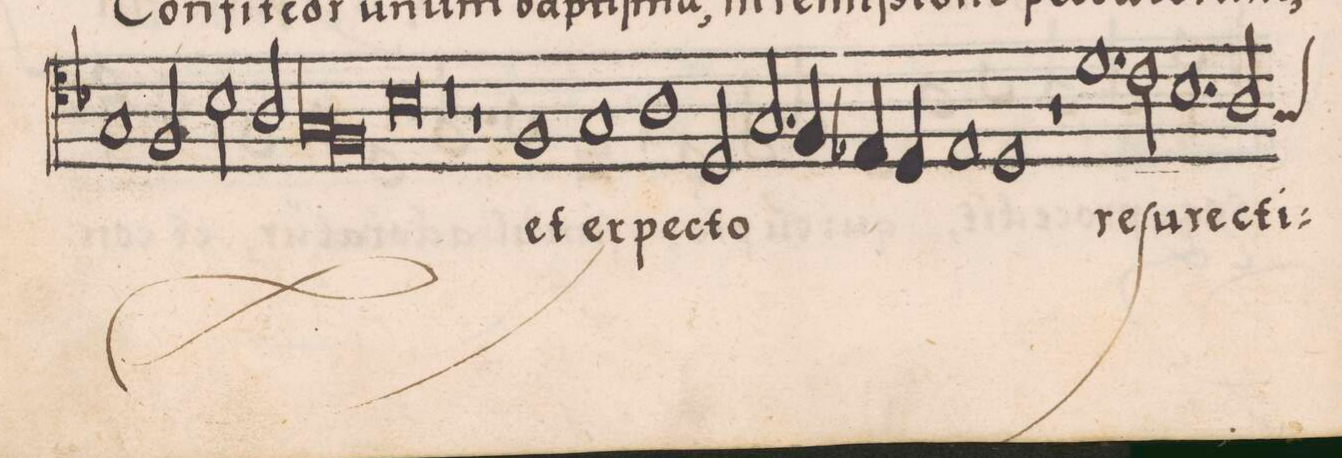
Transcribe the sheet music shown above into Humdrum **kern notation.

**kern	**text
*I"BASSVS	*
*clefC4	*
*k[b-]	*
*met(c|)	*
*M2/1	*
1G	.
=219	=219
2F/	.
2B-\	.
2A/	.
=220	=220
*lig	*
1G	.
1F	.
*Xlig	*
=221	=221
0B-	.
=222	=222
0r	.
=223	=223
1r	.
1F	-et
=224	=224
1G	ex-
1A	-pec-
=225	=225
2D/	-to
2.G/	.
4F/	.
4E-X/	.
4D/	.
=226	=226
1E	.
1D	.
=227	=227
1r	.
1.d	re-
=228	=228
2c\	-ſu-
1.B-	-rec-
=229	=229
*custos:G	*
2A/	-ti-
*-	*-
